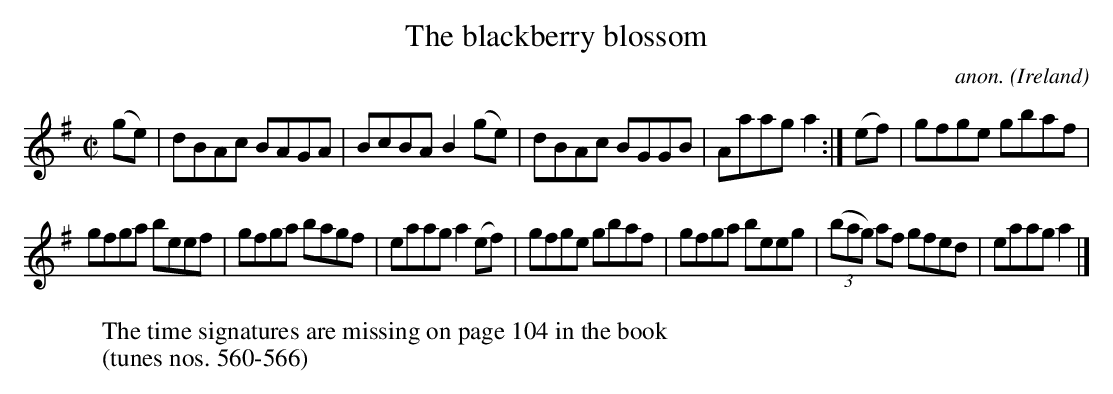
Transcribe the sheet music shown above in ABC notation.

X:1
T:The blackberry blossom
C:anon.
O:Ireland
M:C|
L:1/8
K:Ador
(ge)|dBAc BAGA|BcBA B2(ge)|dBAc BGGB|Aaag a2:|(ef)|gfge gbaf|
gfga beef|gfga bagf|eaag a2(ef)|gfge gbaf|gfga beeg|(3(bag) af gfed|eaaga2|]
W:The time signatures are missing on page 104 in the book
W:(tunes nos. 560-566)
